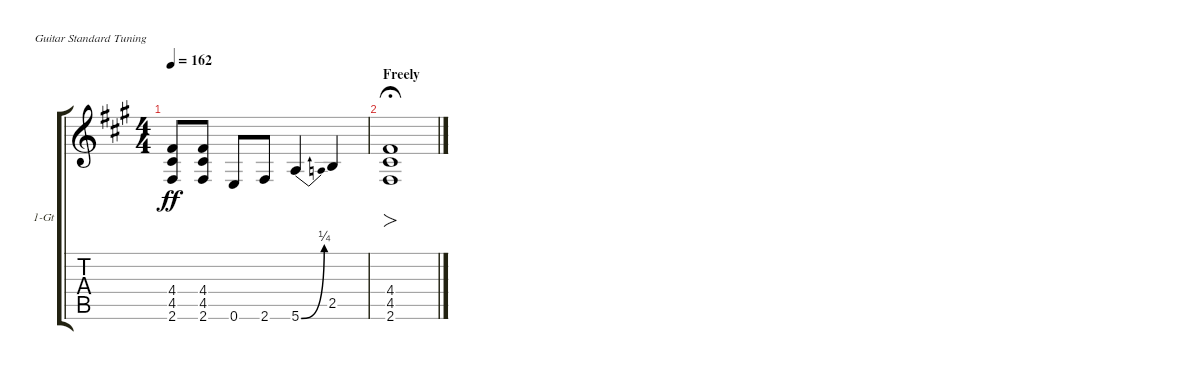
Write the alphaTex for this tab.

\defaultSystemsLayout 4
\bracketExtendMode groupsimilarinstruments
\firstSystemTrackNameOrientation horizontal
\otherSystemsTrackNameOrientation horizontal
\track ("1 Guitar" "1-Gt") {instrument distortionguitar}
\staff {score tabs}
\tuning (E4 B3 G3 D3 A2 E2)
\ts (4 4)
\tempo 162
\clef g2
\scale
1.07062
\ks a
(2.6 4.5 4.4).8{dy ff} (2.6 4.4 4.5).8 0.6.8 2.6.8 5.6{be (bend 0 0 15.6 1)}.4 2.5.4 |
\section ("" "Freely")
\scale
0.929382 (2.6 4.5 4.4).1{fo fermata (medium 1)}
